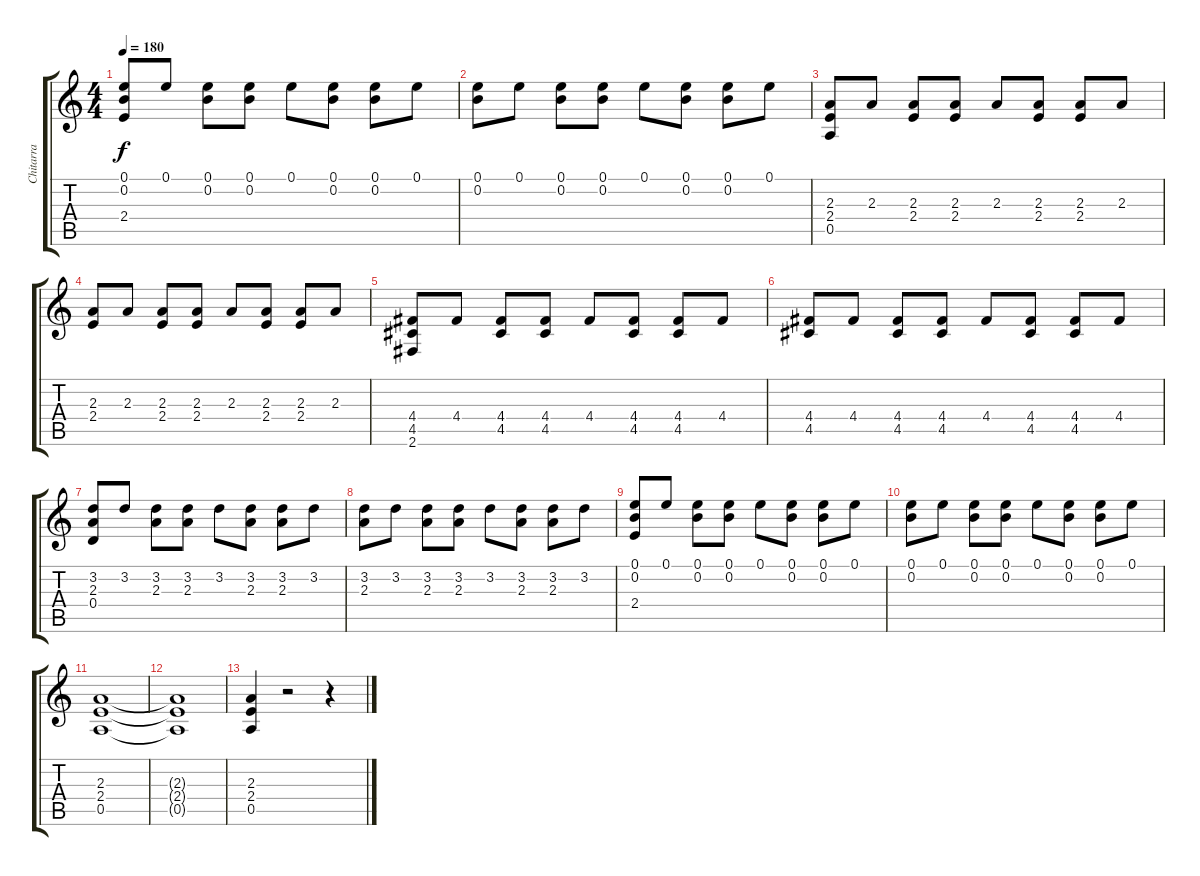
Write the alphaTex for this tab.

\track ("Chitarra" "Chitarra") {instrument distortionguitar}
\staff {score tabs}
\tuning (E4 B3 G3 D3 A2 E2) {hide}
\ts (4 4)
\tempo 180
\clef g2
\ks c
(0.1 0.2 2.4).8{dy f} 0.1.8 (0.1 0.2).8 (0.1 0.2).8 0.1.8 (0.1 0.2).8 (0.1 0.2).8 0.1.8 |
(0.1 0.2).8 0.1.8 (0.1 0.2).8 (0.1 0.2).8 0.1.8 (0.1 0.2).8 (0.1 0.2).8 0.1.8 |
(2.3 2.4 0.5).8 2.3.8 (2.3 2.4).8 (2.3 2.4).8 2.3.8 (2.3 2.4).8 (2.3 2.4).8 2.3.8 |
(2.3 2.4).8 2.3.8 (2.3 2.4).8 (2.3 2.4).8 2.3.8 (2.3 2.4).8 (2.3 2.4).8 2.3.8 |
(4.4 4.5 2.6).8 4.4.8 (4.4 4.5).8 (4.4 4.5).8 4.4.8 (4.4 4.5).8 (4.4 4.5).8 4.4.8 |
(4.4 4.5).8 4.4.8 (4.4 4.5).8 (4.4 4.5).8 4.4.8 (4.4 4.5).8 (4.4 4.5).8 4.4.8 |
(3.2 2.3 0.4).8 3.2.8 (3.2 2.3).8 (3.2 2.3).8 3.2.8 (3.2 2.3).8 (3.2 2.3).8 3.2.8 |
(3.2 2.3).8 3.2.8 (3.2 2.3).8 (3.2 2.3).8 3.2.8 (3.2 2.3).8 (3.2 2.3).8 3.2.8 |
(0.1 0.2 2.4).8 0.1.8 (0.1 0.2).8 (0.1 0.2).8 0.1.8 (0.1 0.2).8 (0.1 0.2).8 0.1.8 |
(0.1 0.2).8 0.1.8 (0.1 0.2).8 (0.1 0.2).8 0.1.8 (0.1 0.2).8 (0.1 0.2).8 0.1.8 |
(2.3 2.4 0.5).1 |
(2.3{t} 2.4{t} 0.5{t}).1 |
(2.3 2.4 0.5).4 r.2 r.4
